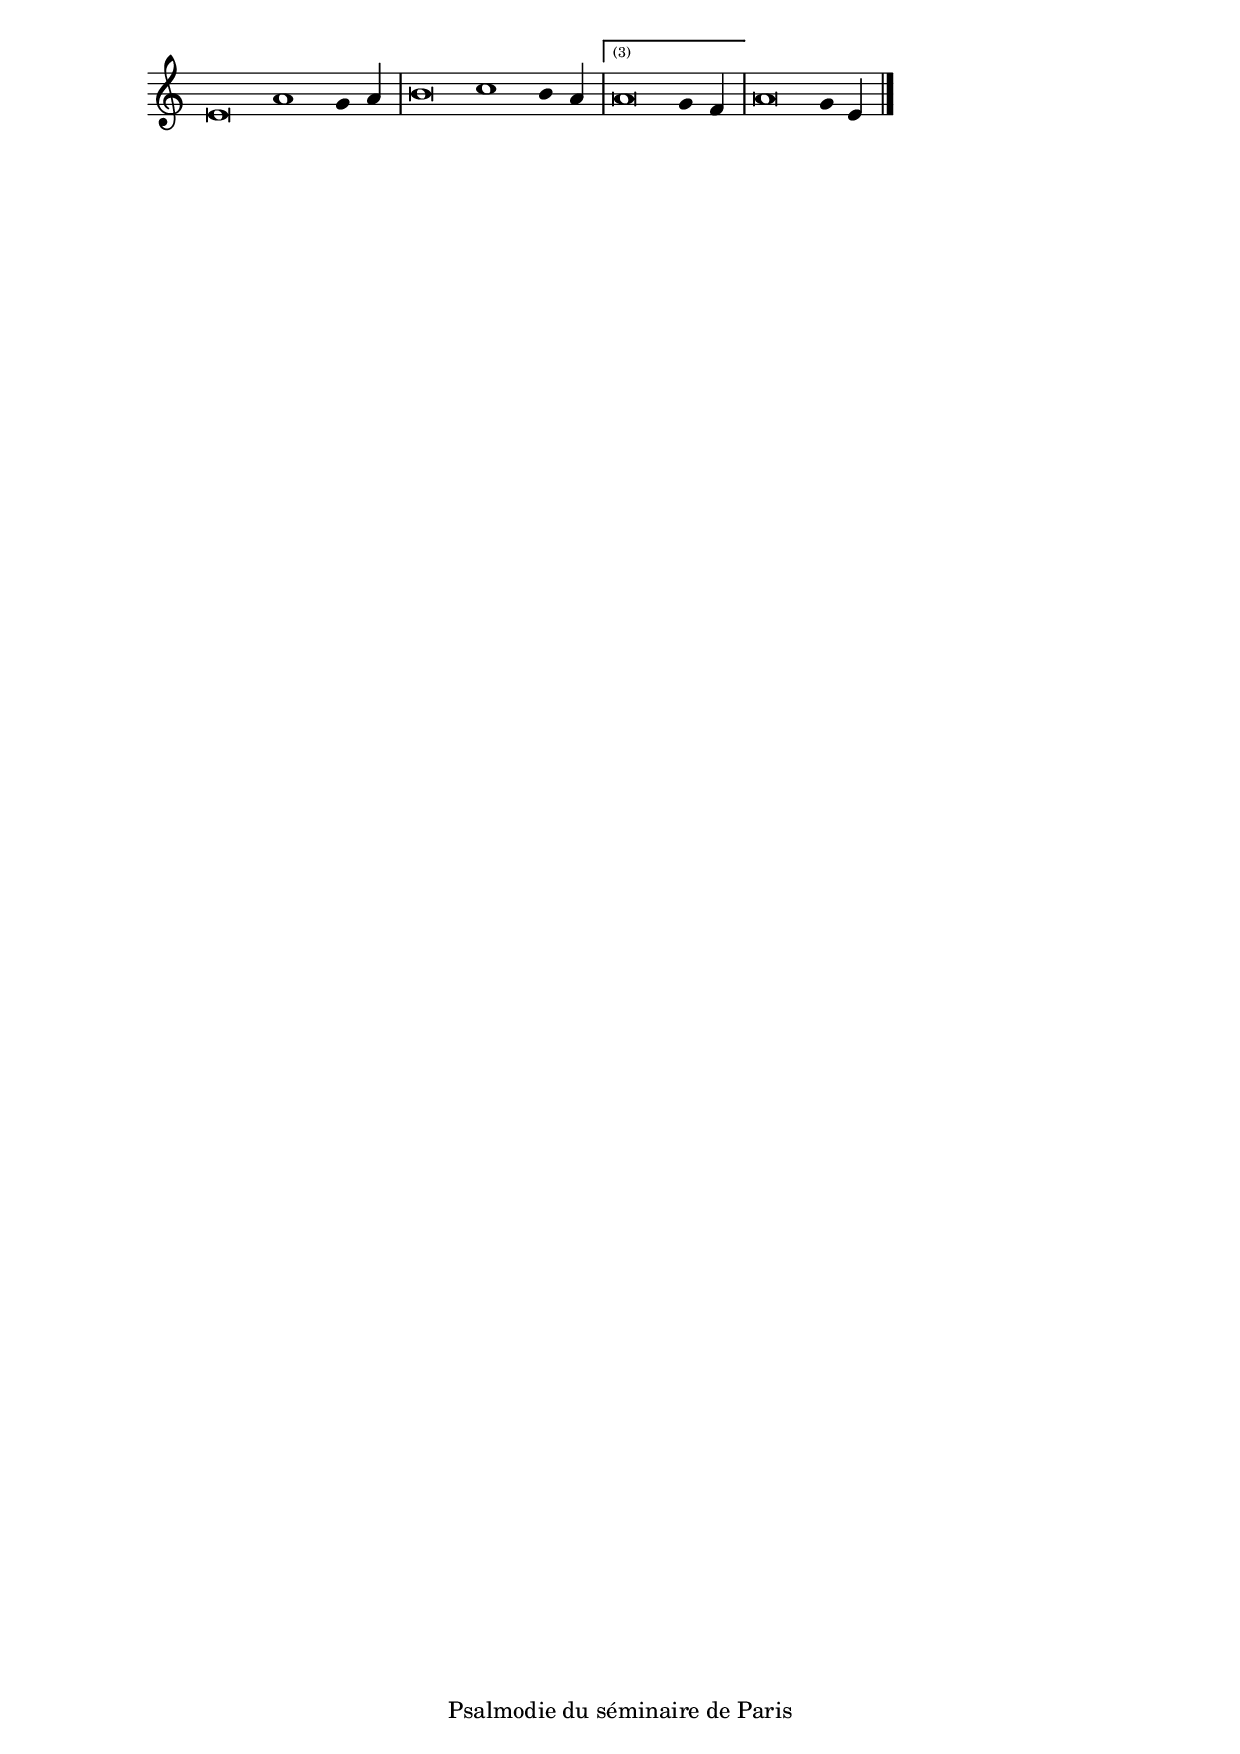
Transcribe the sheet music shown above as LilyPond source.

\version "2.20.0"
\language "italiano"

stemOff = \hide Staff.Stem
stemOn  = \undo \stemOff

\header {
  %title = "Psaume 138 II"
  %tagline = ##f
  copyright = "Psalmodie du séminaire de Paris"
}

voltaOption =     \markup {\text {"(3)"}}

\score {
  \new Staff \with { \remove "Time_signature_engraver" }
  \relative
  {
    \key do \major
    \cadenzaOn
    \stemOff mi'\breve la1 sol4 \stemOn la4
    \bar "|"
    \stemOff si\breve do1 si4 \stemOn la4
    \bar "|"
        \set Score.repeatCommands = #(list(list 'volta voltaOption))
    \stemOff la\breve sol4 \stemOn fa4
        \set Score.repeatCommands = #'((volta #f))

    \bar "|"
    \stemOff la\breve sol4 \stemOn mi4
    \bar "|."
  }
}